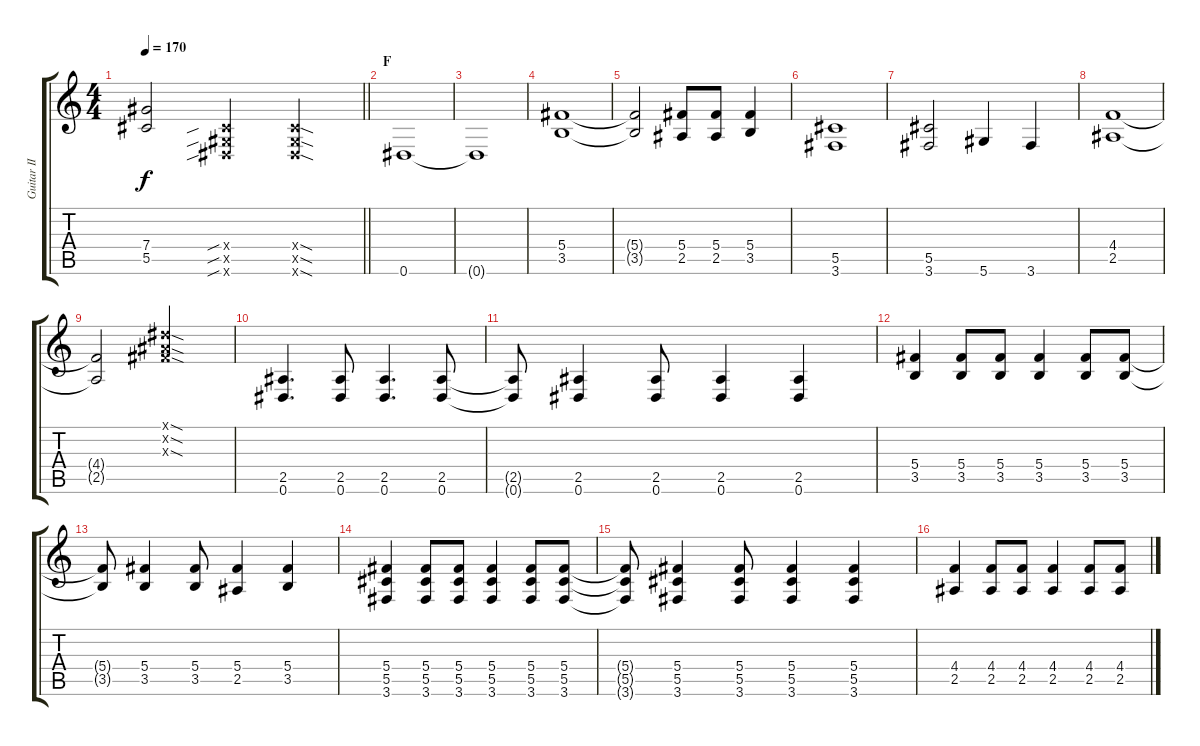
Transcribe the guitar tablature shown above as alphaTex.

\track ("Guitar II" "Guitar II") {instrument distortionguitar}
\staff {score tabs}
\tuning (Eb4 Bb3 Gb3 Db3 Ab2 Eb2) {hide}
\ts (4 4)
\section ("" "")
\tempo 170
\clef g2
\barLineRight lightlight
\ks c
(7.4 5.5).2{dy f} (0.4{sib x} 0.5{sib x} 0.6{sib x}).4 (0.4{sod x} 0.5{sod x} 0.6{sod x}).4 |
\section ("" "F")
0.6.1 |
0.6{t}.1 |
(5.4 3.5).1 |
(5.4{t} 3.5{t}).2 (5.4 2.5).8 (5.4 2.5).8 (5.4 3.5).4 |
(5.5 3.6).1 |
(5.5 3.6).2 5.6.4 3.6.4 |
(4.4 2.5).1 |
(4.4{t} 2.5{t}).2 (0.1{sod x} 0.2{sod x} 0.3{sod x}).2 |
(2.5 0.6).4{d} (2.5 0.6).8 (2.5 0.6).4{d} (2.5 0.6).8 |
(2.5{t} 0.6{t}).8 (2.5 0.6).4 (2.5 0.6).8 (2.5 0.6).4 (2.5 0.6).4 |
(5.4 3.5).4 (5.4 3.5).8 (5.4 3.5).8 (5.4 3.5).4 (5.4 3.5).8 (5.4 3.5).8 |
(5.4{t} 3.5{t}).8 (5.4 3.5).4 (5.4 3.5).8 (5.4 2.5).4 (5.4 3.5).4 |
(5.4 5.5 3.6).4 (5.4 5.5 3.6).8 (5.4 5.5 3.6).8 (5.4 5.5 3.6).4 (5.4 5.5 3.6).8 (5.4 5.5 3.6).8 |
(5.4{t} 5.5{t} 3.6{t}).8 (5.4 5.5 3.6).4 (5.4 5.5 3.6).8 (5.4 5.5 3.6).4 (5.4 5.5 3.6).4 |
(4.4 2.5).4 (4.4 2.5).8 (4.4 2.5).8 (4.4 2.5).4 (4.4 2.5).8 (4.4 2.5).8
